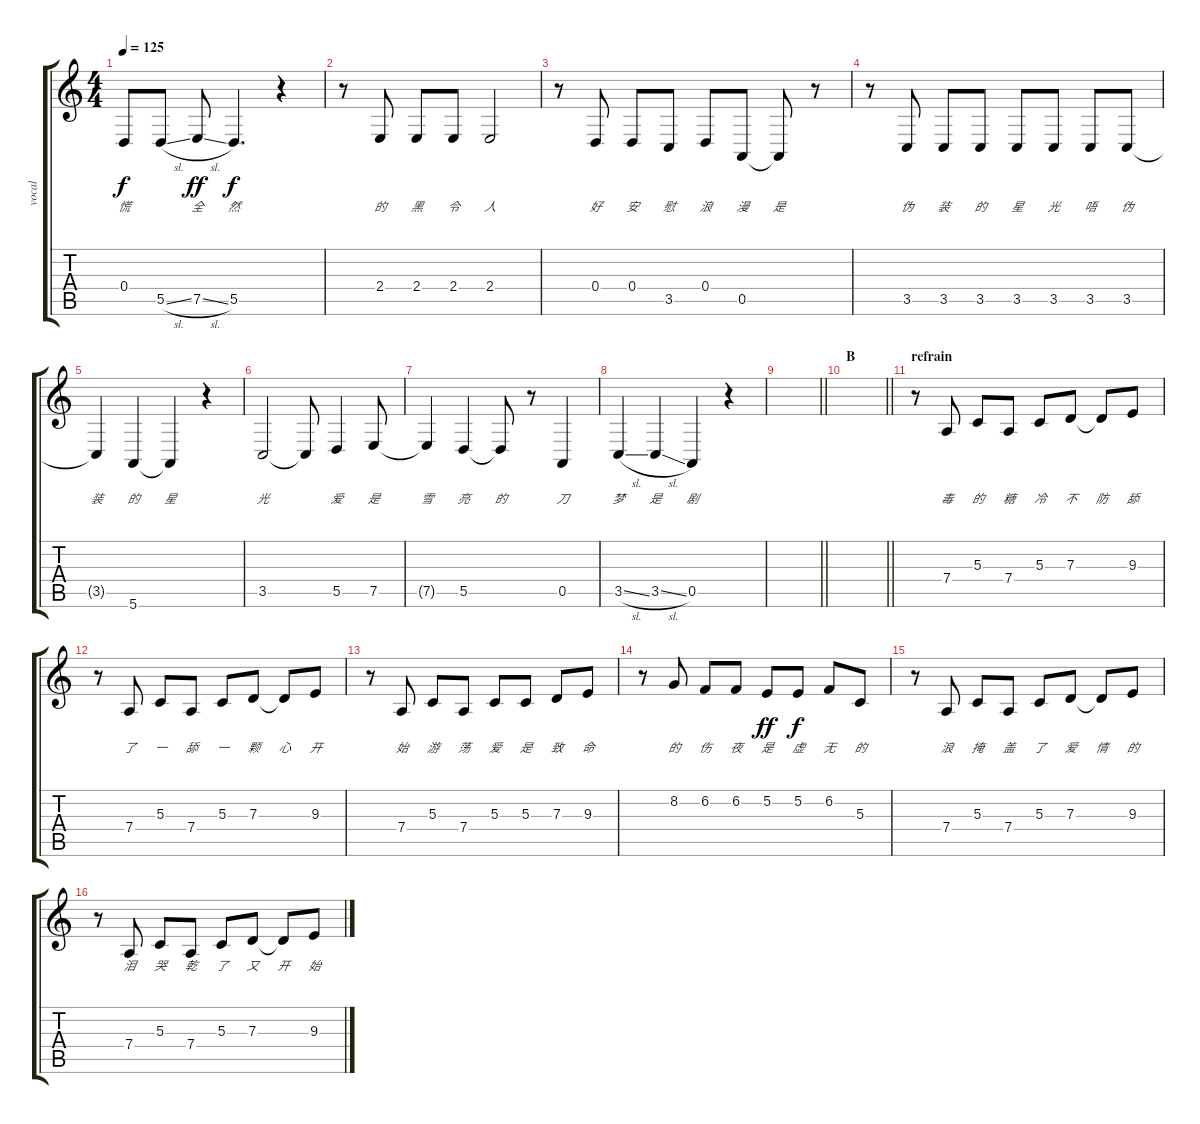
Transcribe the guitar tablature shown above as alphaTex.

\track ("vocal" "vocal") {instrument violin}
\staff {score tabs}
\tuning (E4 B3 G3 D3 A2 E2) {hide}
\ts (4 4)
\tempo 125
\clef g2
\ks c
0.4.8{lyrics (0 "慌") lyrics (1 "") lyrics (2 "") lyrics (3 "") lyrics (4 "") dy f} 5.5{sl}.8{lyrics (0 "") lyrics (1 "") lyrics (2 "") lyrics (3 "") lyrics (4 "")} 7.5{sl}.8{lyrics (0 "全") lyrics (1 "") lyrics (2 "") lyrics (3 "") lyrics (4 "") dy ff} 5.5.4{d lyrics (0 "然") lyrics (1 "") lyrics (2 "") lyrics (3 "") lyrics (4 "") dy f} r.4 |
r.8 2.4.8{lyrics (0 "的") lyrics (1 "") lyrics (2 "") lyrics (3 "") lyrics (4 "")} 2.4.8{lyrics (0 "黑") lyrics (1 "") lyrics (2 "") lyrics (3 "") lyrics (4 "")} 2.4.8{lyrics (0 "令") lyrics (1 "") lyrics (2 "") lyrics (3 "") lyrics (4 "")} 2.4.2{lyrics (0 "人") lyrics (1 "") lyrics (2 "") lyrics (3 "") lyrics (4 "")} |
r.8 0.4.8{lyrics (0 "好") lyrics (1 "") lyrics (2 "") lyrics (3 "") lyrics (4 "")} 0.4.8{lyrics (0 "安") lyrics (1 "") lyrics (2 "") lyrics (3 "") lyrics (4 "")} 3.5.8{lyrics (0 "慰") lyrics (1 "") lyrics (2 "") lyrics (3 "") lyrics (4 "")} 0.4.8{lyrics (0 "浪") lyrics (1 "") lyrics (2 "") lyrics (3 "") lyrics (4 "")} 0.5.8{lyrics (0 "漫") lyrics (1 "") lyrics (2 "") lyrics (3 "") lyrics (4 "")} 0.5{t}.8{lyrics (0 "是") lyrics (1 "") lyrics (2 "") lyrics (3 "") lyrics (4 "")} r.8 |
r.8 3.5.8{lyrics (0 "伪") lyrics (1 "") lyrics (2 "") lyrics (3 "") lyrics (4 "")} 3.5.8{lyrics (0 "装") lyrics (1 "") lyrics (2 "") lyrics (3 "") lyrics (4 "")} 3.5.8{lyrics (0 "的") lyrics (1 "") lyrics (2 "") lyrics (3 "") lyrics (4 "")} 3.5.8{lyrics (0 "星") lyrics (1 "") lyrics (2 "") lyrics (3 "") lyrics (4 "")} 3.5.8{lyrics (0 "光") lyrics (1 "") lyrics (2 "") lyrics (3 "") lyrics (4 "")} 3.5.8{lyrics (0 "唔") lyrics (1 "") lyrics (2 "") lyrics (3 "") lyrics (4 "")} 3.5.8{lyrics (0 "伪") lyrics (1 "") lyrics (2 "") lyrics (3 "") lyrics (4 "")} |
3.5{t}.4{lyrics (0 "装") lyrics (1 "") lyrics (2 "") lyrics (3 "") lyrics (4 "")} 5.6.4{lyrics (0 "的") lyrics (1 "") lyrics (2 "") lyrics (3 "") lyrics (4 "")} 5.6{t}.4{lyrics (0 "星") lyrics (1 "") lyrics (2 "") lyrics (3 "") lyrics (4 "")} r.4 |
3.5.2{lyrics (0 "光") lyrics (1 "") lyrics (2 "") lyrics (3 "") lyrics (4 "")} 3.5{t}.8{lyrics (0 "") lyrics (1 "") lyrics (2 "") lyrics (3 "") lyrics (4 "")} 5.5.4{lyrics (0 "爱") lyrics (1 "") lyrics (2 "") lyrics (3 "") lyrics (4 "")} 7.5.8{lyrics (0 "是") lyrics (1 "") lyrics (2 "") lyrics (3 "") lyrics (4 "")} |
7.5{t}.4{lyrics (0 "雪") lyrics (1 "") lyrics (2 "") lyrics (3 "") lyrics (4 "")} 5.5.4{lyrics (0 "亮") lyrics (1 "") lyrics (2 "") lyrics (3 "") lyrics (4 "")} 5.5{t}.8{lyrics (0 "的") lyrics (1 "") lyrics (2 "") lyrics (3 "") lyrics (4 "")} r.8 0.5.4{lyrics (0 "刀") lyrics (1 "") lyrics (2 "") lyrics (3 "") lyrics (4 "")} |
3.5{sl}.4{lyrics (0 "梦") lyrics (1 "") lyrics (2 "") lyrics (3 "") lyrics (4 "")} 3.5{sl}.4{lyrics (0 "是") lyrics (1 "") lyrics (2 "") lyrics (3 "") lyrics (4 "")} 0.5.4{lyrics (0 "剧") lyrics (1 "") lyrics (2 "") lyrics (3 "") lyrics (4 "")} r.4 |
\barLineRight lightlight
|
\section ("" "B")
\barLineRight lightlight
|
\section ("" "refrain")
r.8 7.4.8{lyrics (0 "毒") lyrics (1 "") lyrics (2 "") lyrics (3 "") lyrics (4 "")} 5.3.8{lyrics (0 "的") lyrics (1 "") lyrics (2 "") lyrics (3 "") lyrics (4 "")} 7.4.8{lyrics (0 "糖") lyrics (1 "") lyrics (2 "") lyrics (3 "") lyrics (4 "")} 5.3.8{lyrics (0 "冷") lyrics (1 "") lyrics (2 "") lyrics (3 "") lyrics (4 "")} 7.3.8{lyrics (0 "不") lyrics (1 "") lyrics (2 "") lyrics (3 "") lyrics (4 "")} 7.3{t}.8{lyrics (0 "防") lyrics (1 "") lyrics (2 "") lyrics (3 "") lyrics (4 "")} 9.3.8{lyrics (0 "舔") lyrics (1 "") lyrics (2 "") lyrics (3 "") lyrics (4 "")} |
r.8 7.4.8{lyrics (0 "了") lyrics (1 "") lyrics (2 "") lyrics (3 "") lyrics (4 "")} 5.3.8{lyrics (0 "一") lyrics (1 "") lyrics (2 "") lyrics (3 "") lyrics (4 "")} 7.4.8{lyrics (0 "舔") lyrics (1 "") lyrics (2 "") lyrics (3 "") lyrics (4 "")} 5.3.8{lyrics (0 "一") lyrics (1 "") lyrics (2 "") lyrics (3 "") lyrics (4 "")} 7.3.8{lyrics (0 "颗") lyrics (1 "") lyrics (2 "") lyrics (3 "") lyrics (4 "")} 7.3{t}.8{lyrics (0 "心") lyrics (1 "") lyrics (2 "") lyrics (3 "") lyrics (4 "")} 9.3.8{lyrics (0 "开") lyrics (1 "") lyrics (2 "") lyrics (3 "") lyrics (4 "")} |
r.8 7.4.8{lyrics (0 "始") lyrics (1 "") lyrics (2 "") lyrics (3 "") lyrics (4 "")} 5.3.8{lyrics (0 "游") lyrics (1 "") lyrics (2 "") lyrics (3 "") lyrics (4 "")} 7.4.8{lyrics (0 "荡") lyrics (1 "") lyrics (2 "") lyrics (3 "") lyrics (4 "")} 5.3.8{lyrics (0 "爱") lyrics (1 "") lyrics (2 "") lyrics (3 "") lyrics (4 "")} 5.3.8{lyrics (0 "是") lyrics (1 "") lyrics (2 "") lyrics (3 "") lyrics (4 "")} 7.3.8{lyrics (0 "致") lyrics (1 "") lyrics (2 "") lyrics (3 "") lyrics (4 "")} 9.3.8{lyrics (0 "命") lyrics (1 "") lyrics (2 "") lyrics (3 "") lyrics (4 "")} |
r.8 8.2.8{lyrics (0 "的") lyrics (1 "") lyrics (2 "") lyrics (3 "") lyrics (4 "")} 6.2.8{lyrics (0 "伤") lyrics (1 "") lyrics (2 "") lyrics (3 "") lyrics (4 "")} 6.2.8{lyrics (0 "夜") lyrics (1 "") lyrics (2 "") lyrics (3 "") lyrics (4 "")} 5.2.8{lyrics (0 "是") lyrics (1 "") lyrics (2 "") lyrics (3 "") lyrics (4 "") dy ff} 5.2.8{lyrics (0 "虚") lyrics (1 "") lyrics (2 "") lyrics (3 "") lyrics (4 "") dy f} 6.2.8{lyrics (0 "无") lyrics (1 "") lyrics (2 "") lyrics (3 "") lyrics (4 "")} 5.3.8{lyrics (0 "的") lyrics (1 "") lyrics (2 "") lyrics (3 "") lyrics (4 "")} |
r.8 7.4.8{lyrics (0 "浪") lyrics (1 "") lyrics (2 "") lyrics (3 "") lyrics (4 "")} 5.3.8{lyrics (0 "掩") lyrics (1 "") lyrics (2 "") lyrics (3 "") lyrics (4 "")} 7.4.8{lyrics (0 "盖") lyrics (1 "") lyrics (2 "") lyrics (3 "") lyrics (4 "")} 5.3.8{lyrics (0 "了") lyrics (1 "") lyrics (2 "") lyrics (3 "") lyrics (4 "")} 7.3.8{lyrics (0 "爱") lyrics (1 "") lyrics (2 "") lyrics (3 "") lyrics (4 "")} 7.3{t}.8{lyrics (0 "情") lyrics (1 "") lyrics (2 "") lyrics (3 "") lyrics (4 "")} 9.3.8{lyrics (0 "的") lyrics (1 "") lyrics (2 "") lyrics (3 "") lyrics (4 "")} |
r.8 7.4.8{lyrics (0 "泪") lyrics (1 "") lyrics (2 "") lyrics (3 "") lyrics (4 "")} 5.3.8{lyrics (0 "哭") lyrics (1 "") lyrics (2 "") lyrics (3 "") lyrics (4 "")} 7.4.8{lyrics (0 "乾") lyrics (1 "") lyrics (2 "") lyrics (3 "") lyrics (4 "")} 5.3.8{lyrics (0 "了") lyrics (1 "") lyrics (2 "") lyrics (3 "") lyrics (4 "")} 7.3.8{lyrics (0 "又") lyrics (1 "") lyrics (2 "") lyrics (3 "") lyrics (4 "")} 7.3{t}.8{lyrics (0 "开") lyrics (1 "") lyrics (2 "") lyrics (3 "") lyrics (4 "")} 9.3.8{lyrics (0 "始") lyrics (1 "") lyrics (2 "") lyrics (3 "") lyrics (4 "")}
